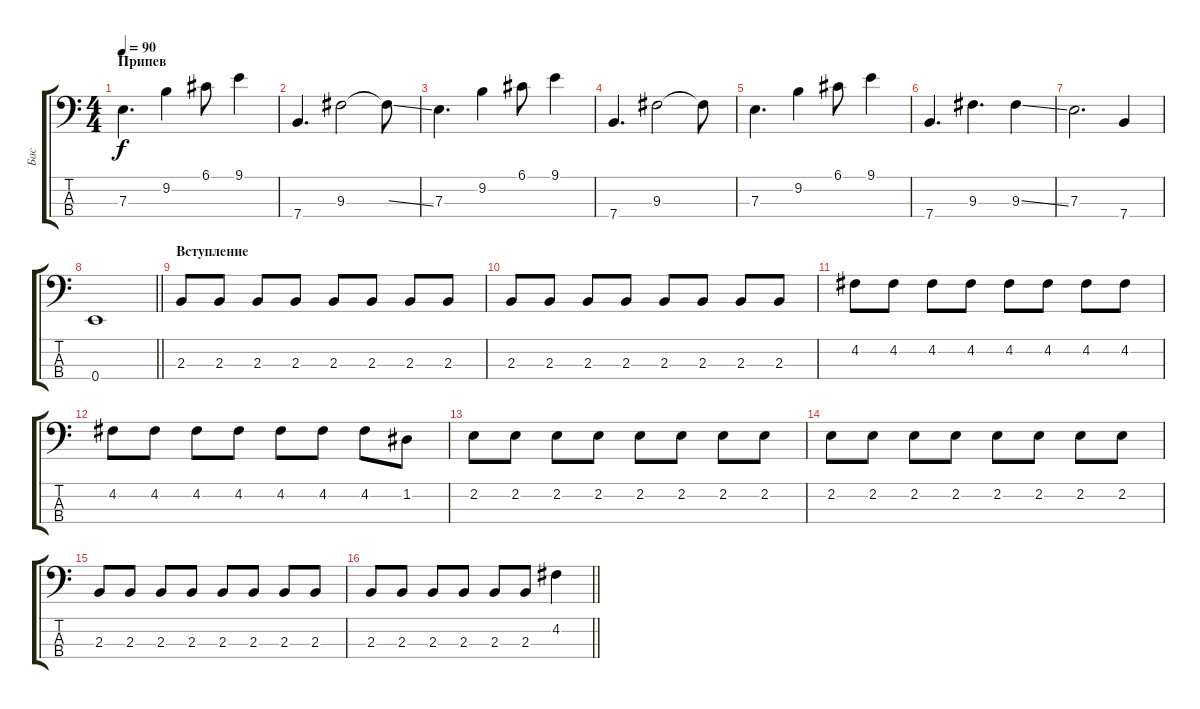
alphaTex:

\track ("Бас" "Бас") {instrument electricbassfinger}
\staff {score tabs}
\tuning (G2 D2 A1 E1) {hide}
\ts (4 4)
\section ("" "Припев")
\tempo 90
\clef f4
\ks c
7.3.4{d dy f} 9.2.4 6.1.8 9.1.4 |
7.4.4{d} 9.3.2 9.3{ss t}.8 |
7.3.4{d} 9.2.4 6.1.8 9.1.4 |
7.4.4{d} 9.3.2 9.3{t}.8 |
7.3.4{d} 9.2.4 6.1.8 9.1.4 |
7.4.4{d} 9.3.4{d} 9.3{ss}.4 |
7.3.2{d} 7.4.4 |
\barLineRight lightlight
0.4.1 |
\section ("" "Вступление")
2.3.8 2.3.8 2.3.8 2.3.8 2.3.8 2.3.8 2.3.8 2.3.8 |
2.3.8 2.3.8 2.3.8 2.3.8 2.3.8 2.3.8 2.3.8 2.3.8 |
4.2.8 4.2.8 4.2.8 4.2.8 4.2.8 4.2.8 4.2.8 4.2.8 |
4.2.8 4.2.8 4.2.8 4.2.8 4.2.8 4.2.8 4.2.8 1.2.8 |
2.2.8 2.2.8 2.2.8 2.2.8 2.2.8 2.2.8 2.2.8 2.2.8 |
2.2.8 2.2.8 2.2.8 2.2.8 2.2.8 2.2.8 2.2.8 2.2.8 |
2.3.8 2.3.8 2.3.8 2.3.8 2.3.8 2.3.8 2.3.8 2.3.8 |
\barLineRight lightlight
2.3.8 2.3.8 2.3.8 2.3.8 2.3.8 2.3.8 4.2.4
